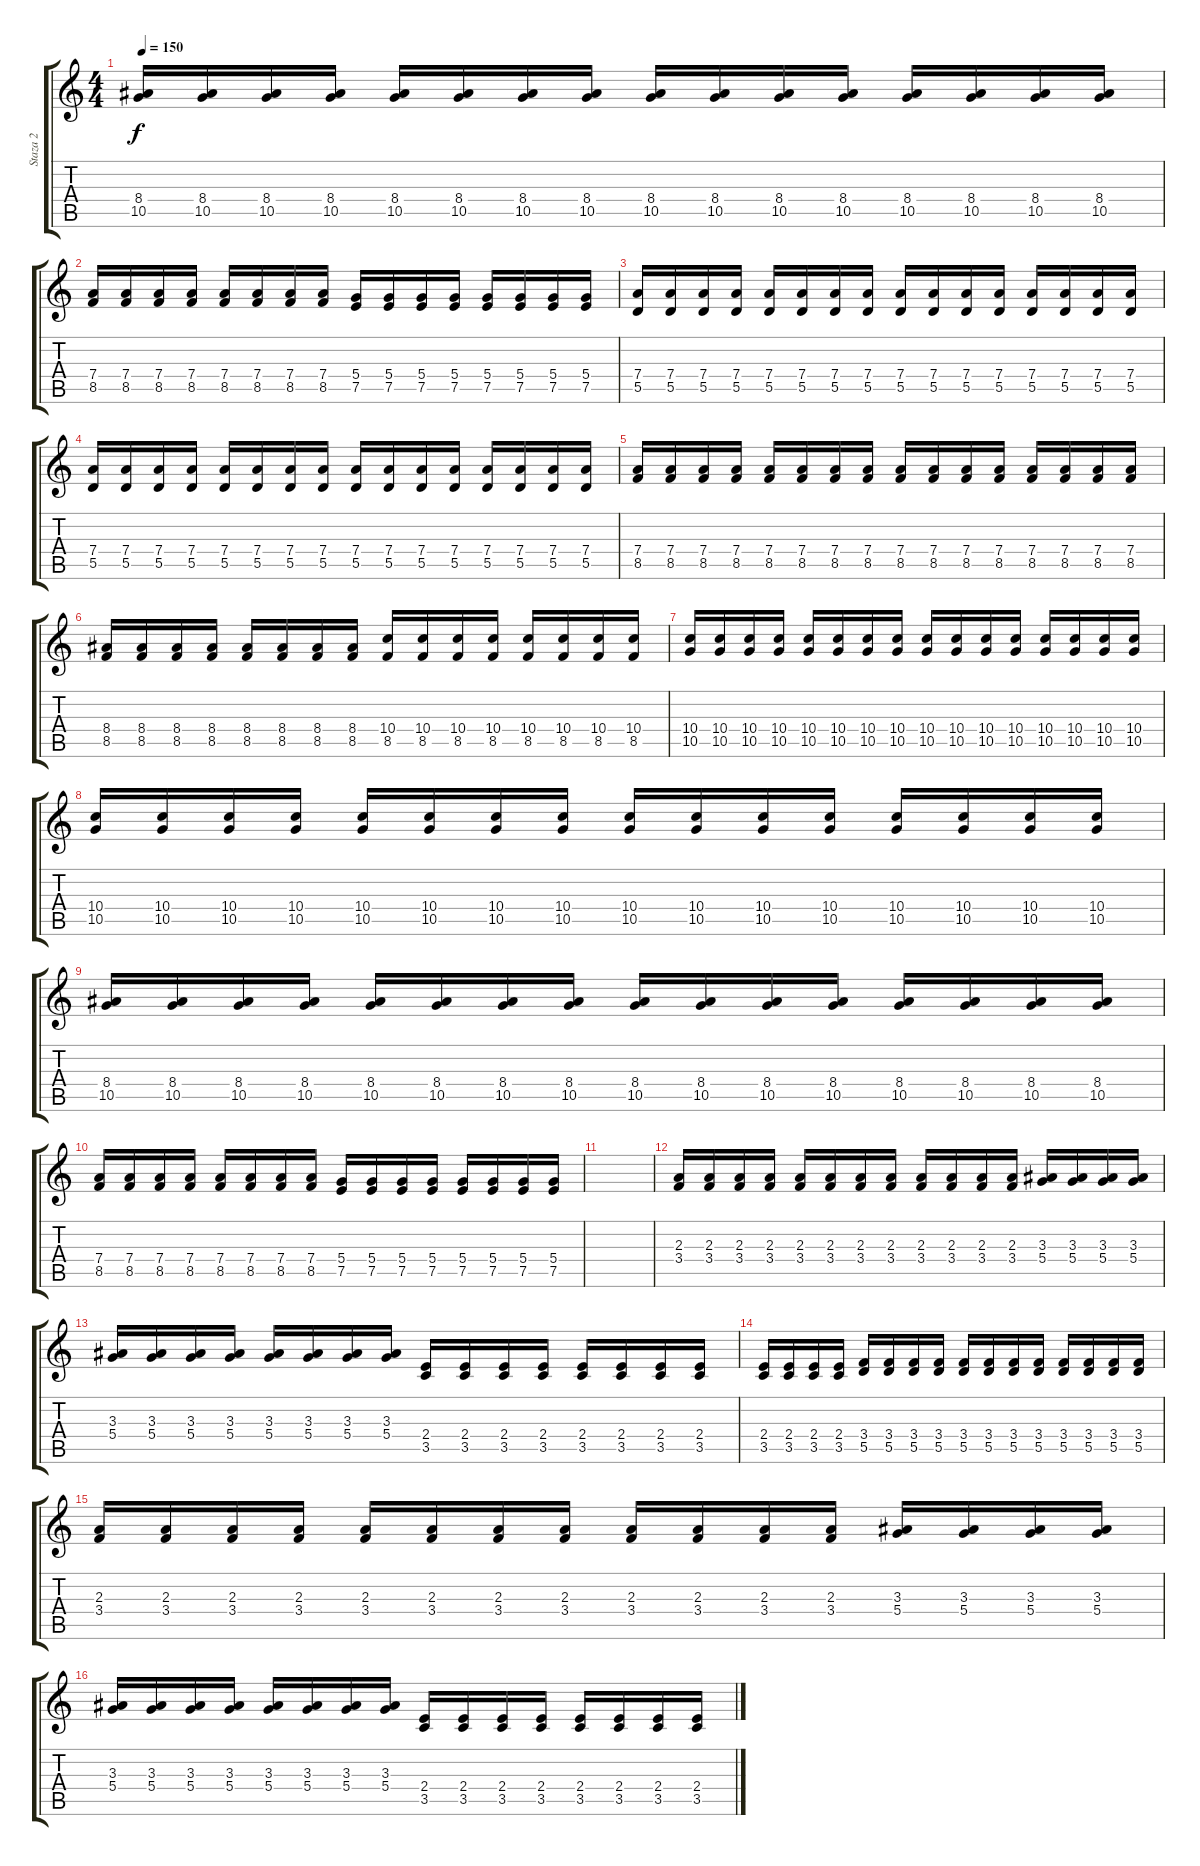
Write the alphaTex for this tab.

\track ("Staza 2" "Staza 2") {instrument distortionguitar}
\staff {score tabs}
\tuning (E4 B3 G3 D3 A2 E2) {hide}
\ts (4 4)
\tempo 150
\clef g2
\ks c
(8.4 10.5).16{dy f} (8.4 10.5).16 (8.4 10.5).16 (8.4 10.5).16 (8.4 10.5).16 (8.4 10.5).16 (8.4 10.5).16 (8.4 10.5).16 (8.4 10.5).16 (8.4 10.5).16 (8.4 10.5).16 (8.4 10.5).16 (8.4 10.5).16 (8.4 10.5).16 (8.4 10.5).16 (8.4 10.5).16 |
(7.4 8.5).16 (7.4 8.5).16 (7.4 8.5).16 (7.4 8.5).16 (7.4 8.5).16 (7.4 8.5).16 (7.4 8.5).16 (7.4 8.5).16 (5.4 7.5).16 (5.4 7.5).16 (5.4 7.5).16 (5.4 7.5).16 (5.4 7.5).16 (5.4 7.5).16 (5.4 7.5).16 (5.4 7.5).16 |
(7.4 5.5).16 (7.4 5.5).16 (7.4 5.5).16 (7.4 5.5).16 (7.4 5.5).16 (7.4 5.5).16 (7.4 5.5).16 (7.4 5.5).16 (7.4 5.5).16 (7.4 5.5).16 (7.4 5.5).16 (7.4 5.5).16 (7.4 5.5).16 (7.4 5.5).16 (7.4 5.5).16 (7.4 5.5).16 |
(7.4 5.5).16 (7.4 5.5).16 (7.4 5.5).16 (7.4 5.5).16 (7.4 5.5).16 (7.4 5.5).16 (7.4 5.5).16 (7.4 5.5).16 (7.4 5.5).16 (7.4 5.5).16 (7.4 5.5).16 (7.4 5.5).16 (7.4 5.5).16 (7.4 5.5).16 (7.4 5.5).16 (7.4 5.5).16 |
(7.4 8.5).16 (7.4 8.5).16 (7.4 8.5).16 (7.4 8.5).16 (7.4 8.5).16 (7.4 8.5).16 (7.4 8.5).16 (7.4 8.5).16 (7.4 8.5).16 (7.4 8.5).16 (7.4 8.5).16 (7.4 8.5).16 (7.4 8.5).16 (7.4 8.5).16 (7.4 8.5).16 (7.4 8.5).16 |
(8.4 8.5).16 (8.4 8.5).16 (8.4 8.5).16 (8.4 8.5).16 (8.4 8.5).16 (8.4 8.5).16 (8.4 8.5).16 (8.4 8.5).16 (10.4 8.5).16 (10.4 8.5).16 (10.4 8.5).16 (10.4 8.5).16 (10.4 8.5).16 (10.4 8.5).16 (10.4 8.5).16 (10.4 8.5).16 |
(10.4 10.5).16 (10.4 10.5).16 (10.4 10.5).16 (10.4 10.5).16 (10.4 10.5).16 (10.4 10.5).16 (10.4 10.5).16 (10.4 10.5).16 (10.4 10.5).16 (10.4 10.5).16 (10.4 10.5).16 (10.4 10.5).16 (10.4 10.5).16 (10.4 10.5).16 (10.4 10.5).16 (10.4 10.5).16 |
(10.4 10.5).16 (10.4 10.5).16 (10.4 10.5).16 (10.4 10.5).16 (10.4 10.5).16 (10.4 10.5).16 (10.4 10.5).16 (10.4 10.5).16 (10.4 10.5).16 (10.4 10.5).16 (10.4 10.5).16 (10.4 10.5).16 (10.4 10.5).16 (10.4 10.5).16 (10.4 10.5).16 (10.4 10.5).16 |
(8.4 10.5).16 (8.4 10.5).16 (8.4 10.5).16 (8.4 10.5).16 (8.4 10.5).16 (8.4 10.5).16 (8.4 10.5).16 (8.4 10.5).16 (8.4 10.5).16 (8.4 10.5).16 (8.4 10.5).16 (8.4 10.5).16 (8.4 10.5).16 (8.4 10.5).16 (8.4 10.5).16 (8.4 10.5).16 |
(7.4 8.5).16 (7.4 8.5).16 (7.4 8.5).16 (7.4 8.5).16 (7.4 8.5).16 (7.4 8.5).16 (7.4 8.5).16 (7.4 8.5).16 (5.4 7.5).16 (5.4 7.5).16 (5.4 7.5).16 (5.4 7.5).16 (5.4 7.5).16 (5.4 7.5).16 (5.4 7.5).16 (5.4 7.5).16 |
|
(2.3 3.4).16 (2.3 3.4).16 (2.3 3.4).16 (2.3 3.4).16 (2.3 3.4).16 (2.3 3.4).16 (2.3 3.4).16 (2.3 3.4).16 (2.3 3.4).16 (2.3 3.4).16 (2.3 3.4).16 (2.3 3.4).16 (3.3 5.4).16 (3.3 5.4).16 (3.3 5.4).16 (3.3 5.4).16 |
(3.3 5.4).16 (3.3 5.4).16 (3.3 5.4).16 (3.3 5.4).16 (3.3 5.4).16 (3.3 5.4).16 (3.3 5.4).16 (3.3 5.4).16 (2.4 3.5).16 (2.4 3.5).16 (2.4 3.5).16 (2.4 3.5).16 (2.4 3.5).16 (2.4 3.5).16 (2.4 3.5).16 (2.4 3.5).16 |
(2.4 3.5).16 (2.4 3.5).16 (2.4 3.5).16 (2.4 3.5).16 (3.4 5.5).16 (3.4 5.5).16 (3.4 5.5).16 (3.4 5.5).16 (3.4 5.5).16 (3.4 5.5).16 (3.4 5.5).16 (3.4 5.5).16 (3.4 5.5).16 (3.4 5.5).16 (3.4 5.5).16 (3.4 5.5).16 |
(2.3 3.4).16 (2.3 3.4).16 (2.3 3.4).16 (2.3 3.4).16 (2.3 3.4).16 (2.3 3.4).16 (2.3 3.4).16 (2.3 3.4).16 (2.3 3.4).16 (2.3 3.4).16 (2.3 3.4).16 (2.3 3.4).16 (3.3 5.4).16 (3.3 5.4).16 (3.3 5.4).16 (3.3 5.4).16 |
(3.3 5.4).16 (3.3 5.4).16 (3.3 5.4).16 (3.3 5.4).16 (3.3 5.4).16 (3.3 5.4).16 (3.3 5.4).16 (3.3 5.4).16 (2.4 3.5).16 (2.4 3.5).16 (2.4 3.5).16 (2.4 3.5).16 (2.4 3.5).16 (2.4 3.5).16 (2.4 3.5).16 (2.4 3.5).16
